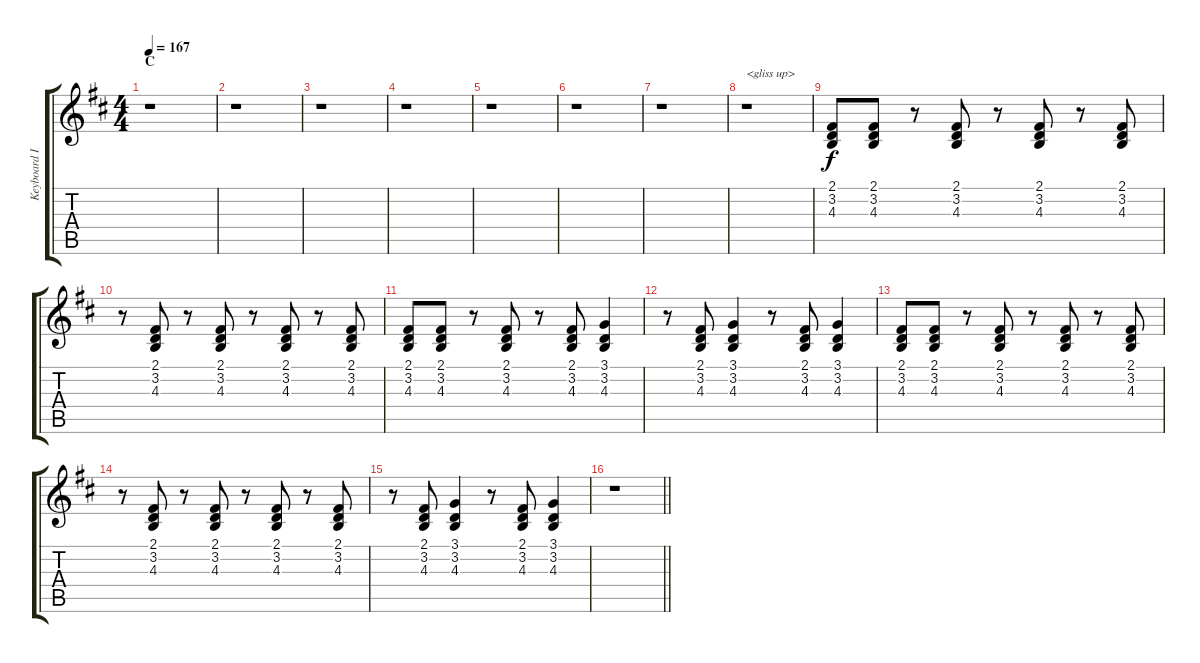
\track ("Keyboard I" "Keyboard I") {instrument lead2sawtooth}
\staff {score tabs}
\tuning (E4 B3 G3 D3 A2 E2) {hide}
\ts (4 4)
\section ("" "C")
\tempo 167
\clef g2
\ks d
r.1{dy f} |
r.1 |
r.1 |
r.1 |
r.1 |
r.1 |
r.1 |
r.1{txt "<gliss up>"} |
(2.1 3.2 4.3).8 (2.1 3.2 4.3).8 r.8 (2.1 3.2 4.3).8 r.8 (2.1 3.2 4.3).8 r.8 (2.1 3.2 4.3).8 |
r.8 (2.1 3.2 4.3).8 r.8 (2.1 3.2 4.3).8 r.8 (2.1 3.2 4.3).8 r.8 (2.1 3.2 4.3).8 |
(2.1 3.2 4.3).8 (2.1 3.2 4.3).8 r.8 (2.1 3.2 4.3).8 r.8 (2.1 3.2 4.3).8 (3.1 3.2 4.3).4 |
r.8 (2.1 3.2 4.3).8 (3.1 3.2 4.3).4 r.8 (2.1 3.2 4.3).8 (3.1 3.2 4.3).4 |
(2.1 3.2 4.3).8 (2.1 3.2 4.3).8 r.8 (2.1 3.2 4.3).8 r.8 (2.1 3.2 4.3).8 r.8 (2.1 3.2 4.3).8 |
r.8 (2.1 3.2 4.3).8 r.8 (2.1 3.2 4.3).8 r.8 (2.1 3.2 4.3).8 r.8 (2.1 3.2 4.3).8 |
r.8 (2.1 3.2 4.3).8 (3.1 3.2 4.3).4 r.8 (2.1 3.2 4.3).8 (3.1 3.2 4.3).4 |
\barLineRight lightlight
r.1
